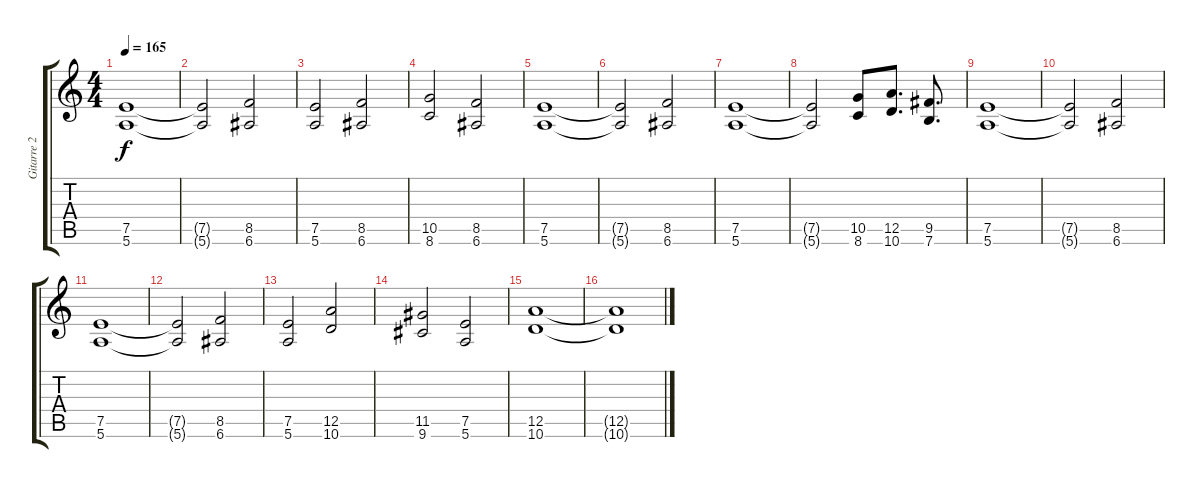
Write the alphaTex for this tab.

\track ("Gitarre 2" "Gitarre 2") {instrument overdrivenguitar}
\staff {score tabs}
\tuning (E4 B3 G3 D3 A2 E2) {hide}
\ts (4 4)
\tempo 165
\clef g2
\ks c
(7.5 5.6).1{dy f} |
(7.5{t} 5.6{t}).2 (8.5 6.6).2 |
(7.5 5.6).2 (8.5 6.6).2 |
(10.5 8.6).2 (8.5 6.6).2 |
(7.5 5.6).1 |
(7.5{t} 5.6{t}).2 (8.5 6.6).2 |
(7.5 5.6).1 |
(7.5{t} 5.6{t}).2 (10.5 8.6).8 (12.5 10.6).8{d} (9.5 7.6).8{d} |
(7.5 5.6).1 |
(7.5{t} 5.6{t}).2 (8.5 6.6).2 |
(7.5 5.6).1 |
(7.5{t} 5.6{t}).2 (8.5 6.6).2 |
(7.5 5.6).2 (12.5 10.6).2 |
(11.5 9.6).2 (7.5 5.6).2 |
(12.5 10.6).1 |
(12.5{t} 10.6{t}).1
